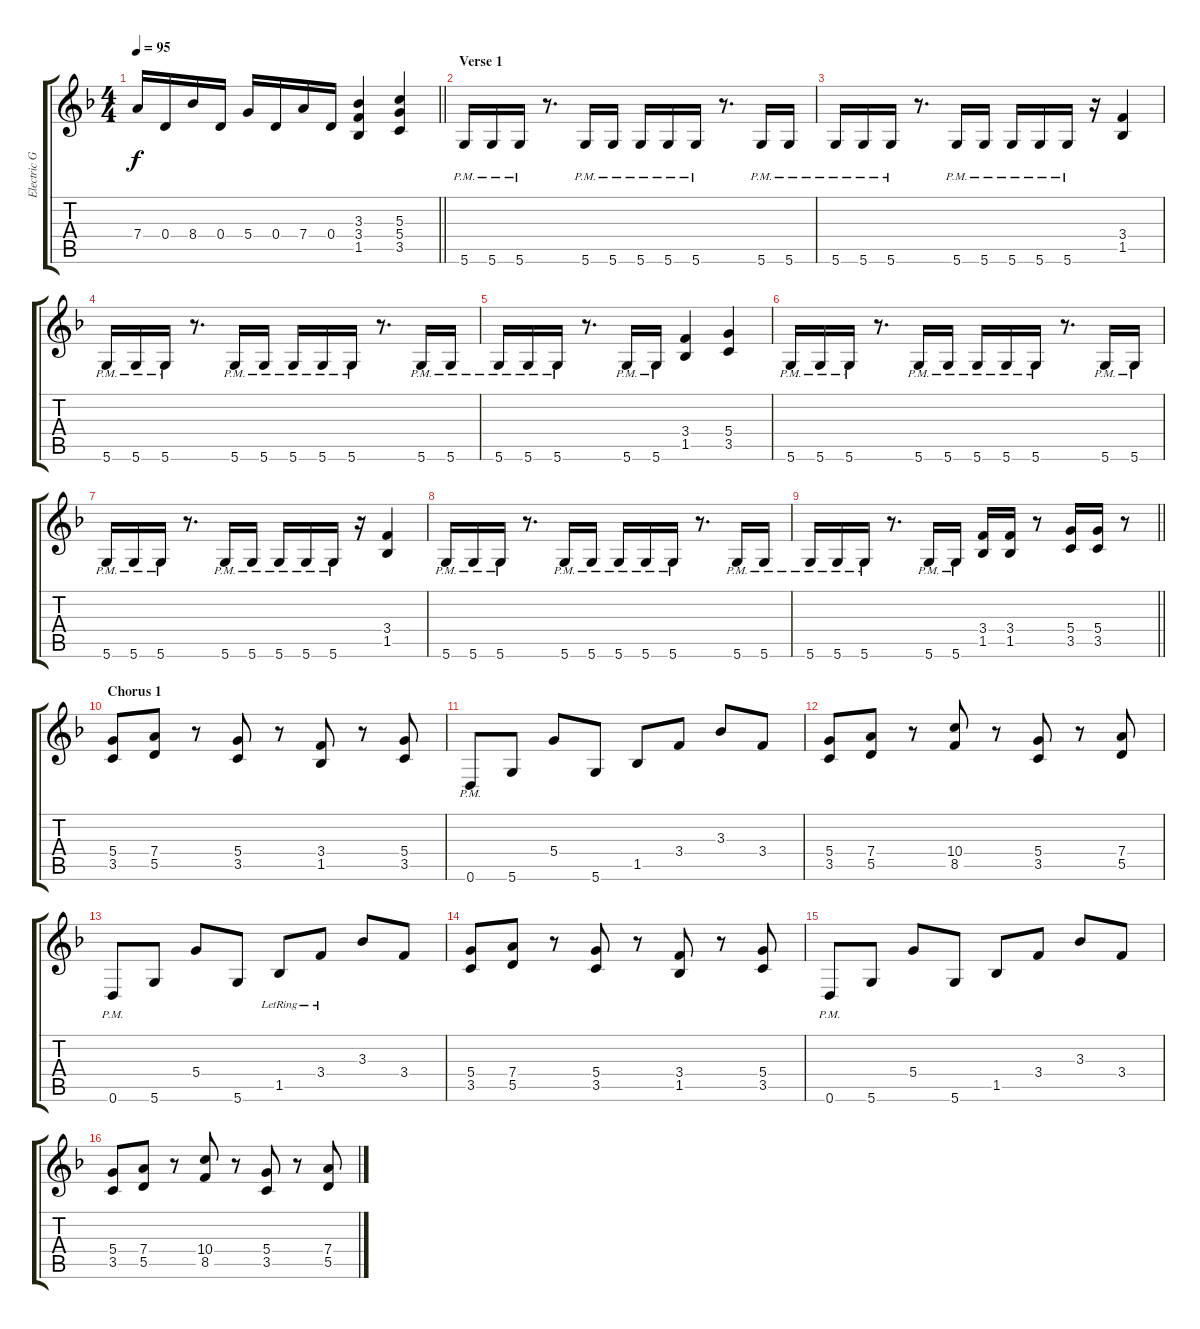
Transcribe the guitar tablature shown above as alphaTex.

\track ("Electric Guitar (Glenn Tipton)" "Electric G") {instrument distortionguitar}
\staff {score tabs}
\tuning (E4 B3 G3 D3 A2 D2) {hide}
\ts (4 4)
\tempo 95
\clef g2
\barLineRight lightlight
\ks dminor
7.4.16{dy f} 0.4.16 8.4.16 0.4.16 5.4.16 0.4.16 7.4.16 0.4.16 (3.3 3.4 1.5).4 (5.3 5.4 3.5).4 |
\section ("" "Verse 1")
5.6{pm}.16 5.6{pm}.16 5.6{pm}.16 r.8{d} 5.6{pm}.16 5.6{pm}.16 5.6{pm}.16 5.6{pm}.16 5.6{pm}.16 r.8{d} 5.6{pm}.16 5.6{pm}.16 |
5.6{pm}.16 5.6{pm}.16 5.6{pm}.16 r.8{d} 5.6{pm}.16 5.6{pm}.16 5.6{pm}.16 5.6{pm}.16 5.6{pm}.16 r.16 (3.4 1.5).4 |
5.6{pm}.16 5.6{pm}.16 5.6{pm}.16 r.8{d} 5.6{pm}.16 5.6{pm}.16 5.6{pm}.16 5.6{pm}.16 5.6{pm}.16 r.8{d} 5.6{pm}.16 5.6{pm}.16 |
5.6{pm}.16 5.6{pm}.16 5.6{pm}.16 r.8{d} 5.6{pm}.16 5.6{pm}.16 (3.4 1.5).4 (5.4 3.5).4 |
5.6{pm}.16 5.6{pm}.16 5.6{pm}.16 r.8{d} 5.6{pm}.16 5.6{pm}.16 5.6{pm}.16 5.6{pm}.16 5.6{pm}.16 r.8{d} 5.6{pm}.16 5.6{pm}.16 |
5.6{pm}.16 5.6{pm}.16 5.6{pm}.16 r.8{d} 5.6{pm}.16 5.6{pm}.16 5.6{pm}.16 5.6{pm}.16 5.6{pm}.16 r.16 (3.4 1.5).4 |
5.6{pm}.16 5.6{pm}.16 5.6{pm}.16 r.8{d} 5.6{pm}.16 5.6{pm}.16 5.6{pm}.16 5.6{pm}.16 5.6{pm}.16 r.8{d} 5.6{pm}.16 5.6{pm}.16 |
\barLineRight lightlight
5.6{pm}.16 5.6{pm}.16 5.6{pm}.16 r.8{d} 5.6{pm}.16 5.6{pm}.16 (3.4 1.5).16 (3.4 1.5).16 r.8 (5.4 3.5).16 (5.4 3.5).16 r.8 |
\section ("" "Chorus 1")
(5.4 3.5).8 (7.4 5.5).8 r.8 (5.4 3.5).8 r.8 (3.4 1.5).8 r.8 (5.4 3.5).8 |
0.6{pm}.8 5.6.8 5.4.8 5.6.8 1.5.8 3.4.8 3.3.8 3.4.8 |
(5.4 3.5).8 (7.4 5.5).8 r.8 (10.4 8.5).8 r.8 (5.4 3.5).8 r.8 (7.4 5.5).8 |
0.6{pm}.8 5.6.8 5.4.8 5.6.8 1.5{lr}.8 3.4{lr}.8 3.3.8 3.4.8 |
(5.4 3.5).8 (7.4 5.5).8 r.8 (5.4 3.5).8 r.8 (3.4 1.5).8 r.8 (5.4 3.5).8 |
0.6{pm}.8 5.6.8 5.4.8 5.6.8 1.5.8 3.4.8 3.3.8 3.4.8 |
(5.4 3.5).8 (7.4 5.5).8 r.8 (10.4 8.5).8 r.8 (5.4 3.5).8 r.8 (7.4 5.5).8
